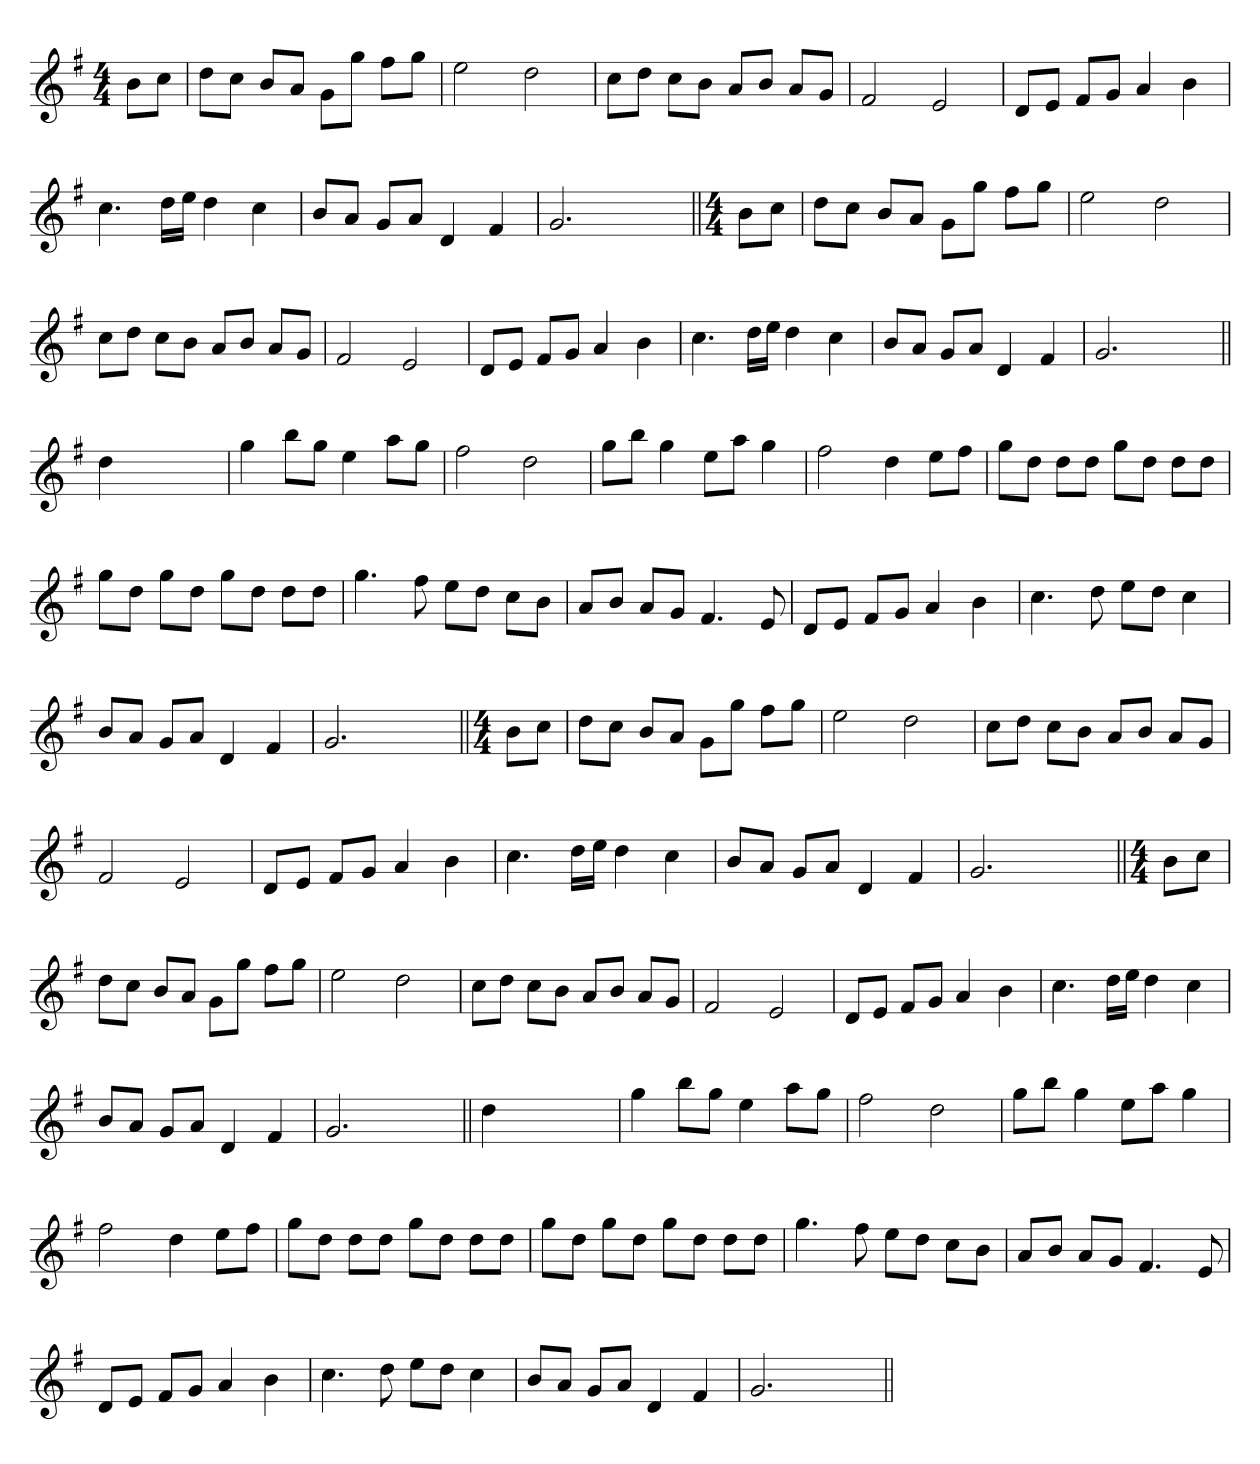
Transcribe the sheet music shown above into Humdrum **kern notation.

**kern
*part1
*staff1
*clefG2
*k[f#]
*G:
*M4/4
=1
8bL
8ccJ
=
8ddL
8ccJ
8bL
8aJ
8gL
8ggJ
8ff#L
8ggJ
=
2ee
2dd
=
8ccL
8ddJ
8ccL
8bJ
8aL
8bJ
8aL
8gJ
=
2f#
2e
=
8dL
8eJ
8f#L
8gJ
4a
4b
=
4.cc
16ddLL
16eeJJ
4dd
4cc
=
8bL
8aJ
8gL
8aJ
4d
4f#
=
2.g
4ryy
=||
*M4/4
8bL
8ccJ
=
8ddL
8ccJ
8bL
8aJ
8gL
8ggJ
8ff#L
8ggJ
=
2ee
2dd
=
8ccL
8ddJ
8ccL
8bJ
8aL
8bJ
8aL
8gJ
=
2f#
2e
=
8dL
8eJ
8f#L
8gJ
4a
4b
=
4.cc
16ddLL
16eeJJ
4dd
4cc
=
8bL
8aJ
8gL
8aJ
4d
4f#
=
2.g
4ryy
=||
4dd
2.ryy
=
4gg
8bbL
8ggJ
4ee
8aaL
8ggJ
=
2ff#
2dd
=
8ggL
8bbJ
4gg
8eeL
8aaJ
4gg
=
2ff#
4dd
8eeL
8ff#J
=
8ggL
8ddJ
8ddL
8ddJ
8ggL
8ddJ
8ddL
8ddJ
=
8ggL
8ddJ
8ggL
8ddJ
8ggL
8ddJ
8ddL
8ddJ
=
4.gg
8ff#
8eeL
8ddJ
8ccL
8bJ
=
8aL
8bJ
8aL
8gJ
4.f#
8e
=
8dL
8eJ
8f#L
8gJ
4a
4b
=
4.cc
8dd
8eeL
8ddJ
4cc
=
8bL
8aJ
8gL
8aJ
4d
4f#
=
2.g
4ryy
=||
*M4/4
8bL
8ccJ
=
8ddL
8ccJ
8bL
8aJ
8gL
8ggJ
8ff#L
8ggJ
=
2ee
2dd
=
8ccL
8ddJ
8ccL
8bJ
8aL
8bJ
8aL
8gJ
=
2f#
2e
=
8dL
8eJ
8f#L
8gJ
4a
4b
=
4.cc
16ddLL
16eeJJ
4dd
4cc
=
8bL
8aJ
8gL
8aJ
4d
4f#
=
2.g
4ryy
=||
*M4/4
8bL
8ccJ
=
8ddL
8ccJ
8bL
8aJ
8gL
8ggJ
8ff#L
8ggJ
=
2ee
2dd
=
8ccL
8ddJ
8ccL
8bJ
8aL
8bJ
8aL
8gJ
=
2f#
2e
=
8dL
8eJ
8f#L
8gJ
4a
4b
=
4.cc
16ddLL
16eeJJ
4dd
4cc
=
8bL
8aJ
8gL
8aJ
4d
4f#
=
2.g
4ryy
=||
4dd
2.ryy
=
4gg
8bbL
8ggJ
4ee
8aaL
8ggJ
=
2ff#
2dd
=
8ggL
8bbJ
4gg
8eeL
8aaJ
4gg
=
2ff#
4dd
8eeL
8ff#J
=
8ggL
8ddJ
8ddL
8ddJ
8ggL
8ddJ
8ddL
8ddJ
=
8ggL
8ddJ
8ggL
8ddJ
8ggL
8ddJ
8ddL
8ddJ
=
4.gg
8ff#
8eeL
8ddJ
8ccL
8bJ
=
8aL
8bJ
8aL
8gJ
4.f#
8e
=
8dL
8eJ
8f#L
8gJ
4a
4b
=
4.cc
8dd
8eeL
8ddJ
4cc
=
8bL
8aJ
8gL
8aJ
4d
4f#
=
2.g
4ryy
=||
*-
